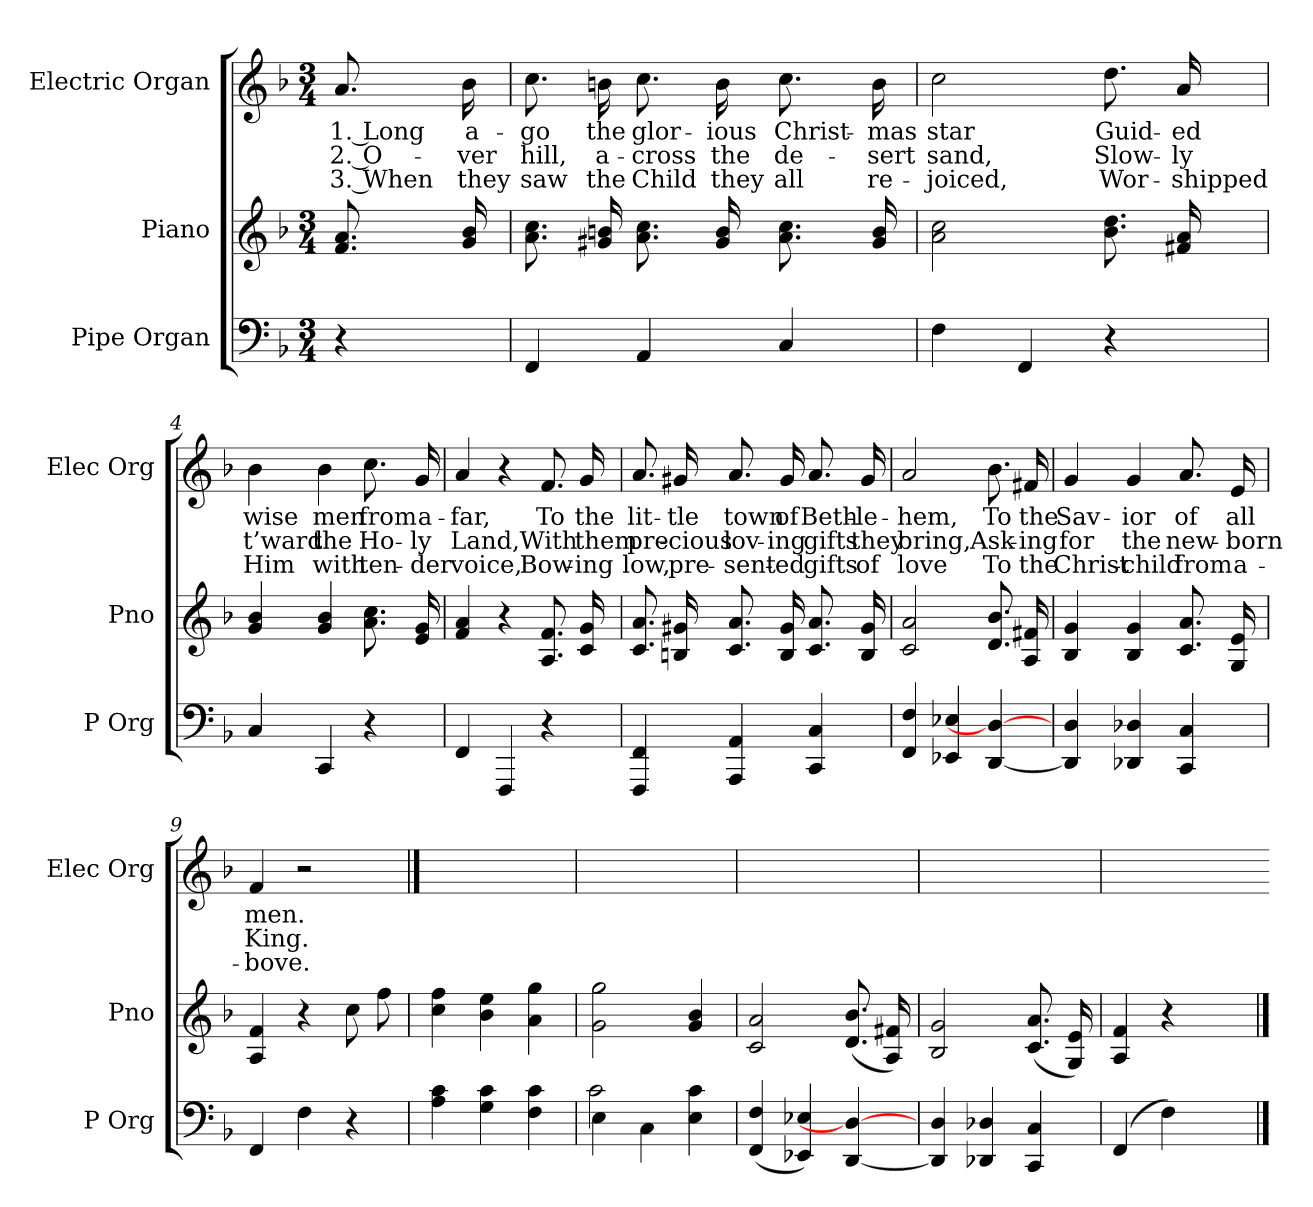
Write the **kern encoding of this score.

**kern	**kern	**kern	**text	**text	**text
*part3	*part2	*part1	*part1	*part1	*part1
*staff3	*staff2	*staff1	*staff1	*staff1	*staff1
*I"Pipe Organ	*I"Piano	*I"Electric Organ	*	*	*
*I'P Org	*I'Pno	*I'Elec Org	*	*	*
*clefF4	*clefG2	*clefG2	*	*	*
*k[b-]	*k[b-]	*k[b-]	*	*	*
*F:	*F:	*F:	*	*	*
*M3/4	*M3/4	*M3/4	*	*	*
=1	=1	=1	=1	=1	=1
4r	8.f 8.a	8.a	1. Long	2. O-	3. When
.	16g 16b-	16b-	a-	-ver	they
=2	=2	=2	=2	=2	=2
4FF	8.a 8.cc	8.cc	-go	hill,	saw
.	16g#X 16bn	16bn	the	a-	the
4AA	8.a 8.cc	8.cc	glor-	-cross	Child
.	16g# 16b	16b	-ious	the	they
4C	8.a 8.cc	8.cc	Christ-	de-	all
.	16g# 16b	16b	-mas	-sert	re-
=3	=3	=3	=3	=3	=3
4F	2a 2cc	2cc	star	sand,	-joiced,
4FF	.	.	.	.	.
4r	8.b- 8.dd	8.dd	Guid-	Slow-	Wor-
.	16f#X 16a	16a	-ed	-ly	-shipped
=4	=4	=4	=4	=4	=4
4C	4g 4b-	4b-	wise	t’ward	Him
4CC	4g 4b-	4b-	men	the	with
4r	8.a 8.cc	8.cc	from	Ho-	ten-
.	16e 16g	16g	a-	-ly	-der
=5	=5	=5	=5	=5	=5
4FF	4f 4a	4a	-far,	Land,	voice,
4FFF	4r	4r	.	.	.
4r	8.A 8.f	8.f	To	With	Bow-
.	16c 16g	16g	the	them	-ing
=6	=6	=6	=6	=6	=6
4FFF 4FF	8.c 8.a	8.a	lit-	pre-	low,
.	16Bn 16g#X	16g#X	-tle	-cious	pre-
4AAA 4AA	8.c 8.a	8.a	town	lov-	-sent-
.	16B 16g#	16g#	of	-ing	-ed
4CC 4C	8.c 8.a	8.a	Beth-	gifts	gifts
.	16B 16g#	16g#	-le-	they	of
=7	=7	=7	=7	=7	=7
4FF 4F	2c 2a	2a	-hem,	bring,	love
4EE-X 4E-X	.	.	.	.	.
[4DD 4D_	8.d 8.b-	8.b-	To	Ask-	To
.	16A 16f#X	16f#X	the	-ing	the
=8	=8	=8	=8	=8	=8
4DD] 4D	4B- 4g	4g	Sav-	for	Christ-
4DD-X 4D-X	4B- 4g	4g	-ior	the	-child
4CC 4C	8.c 8.a	8.a	of	new-	from
.	16G 16e	16e	all	-born	a-
=9	=9	=9	=9	=9	=9
4FF	4A 4f	4f	men.	King.	-bove.
4F	4r	2r	.	.	.
4r	8cc	.	.	.	.
.	8ff	.	.	.	.
=	=	==	==	==	==
4A 4c	4cc 4ff	2.ryy	.	.	.
4G 4c	4b- 4ee	.	.	.	.
4F 4c	4a 4gg	.	.	.	.
=	=	=	=	=	=
*^	*	*	*	*	*
4E\	2c	2g 2gg	2.ryy	.	.	.
4C\	.	.	.	.	.	.
4E 4c	4ryy	4g 4b-	.	.	.	.
*v	*v	*	*	*	*	*
=	=	=	=	=	=
(4FF 4F	2c 2a	2.ryy	.	.	.
4EE-X 4E-X)	.	.	.	.	.
[4DD 4D_	(8.d/ 8.b-/	.	.	.	.
.	16A/ 16f#X/)	.	.	.	.
=	=	=	=	=	=
4DD] 4D	2B- 2g	2.ryy	.	.	.
4DD-X 4D-X	.	.	.	.	.
4CC 4C	(8.c/ 8.a/	.	.	.	.
.	16G/ 16e/)	.	.	.	.
=	=	=	=	=	=
(4FF	4A 4f	2.ryy	.	.	.
4F)	4r	.	.	.	.
4ryy	4ryy	.	.	.	.
==	==	=	=	=	=
*-	*-	*-	*-	*-	*-
